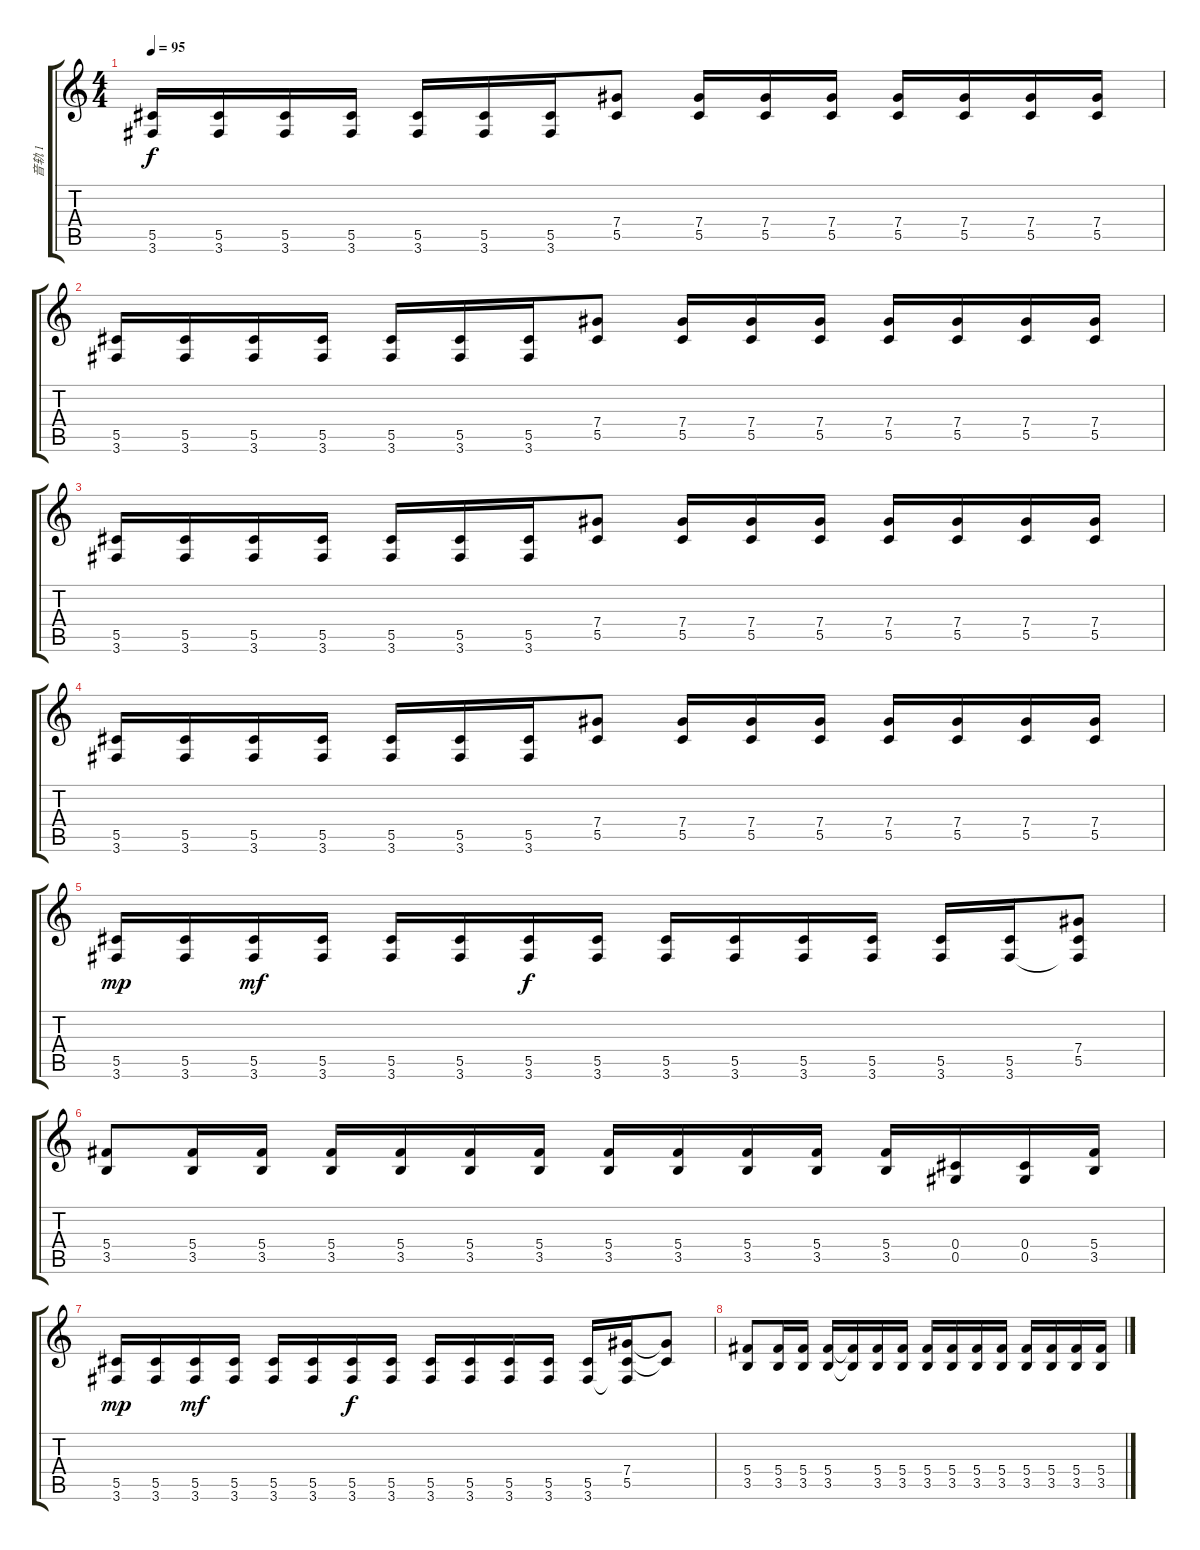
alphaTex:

\track ("音轨 1" "音轨 1") {instrument overdrivenguitar}
\staff {score tabs}
\tuning (Eb4 Bb3 Gb3 Db3 Ab2 Eb2) {hide}
\ts (4 4)
\tempo 95
\clef g2
\ks c
(5.5 3.6).16{dy f volume 16} (5.5 3.6).16 (5.5 3.6).16 (5.5 3.6).16 (5.5 3.6).16 (5.5 3.6).16 (5.5 3.6).16 (7.4 5.5).8 (7.4 5.5).16 (7.4 5.5).16 (7.4 5.5).16 (7.4 5.5).16 (7.4 5.5).16 (7.4 5.5).16 (7.4 5.5).16 |
(5.5 3.6).16{volume 16} (5.5 3.6).16 (5.5 3.6).16 (5.5 3.6).16 (5.5 3.6).16 (5.5 3.6).16 (5.5 3.6).16 (7.4 5.5).8 (7.4 5.5).16 (7.4 5.5).16 (7.4 5.5).16 (7.4 5.5).16 (7.4 5.5).16 (7.4 5.5).16 (7.4 5.5).16 |
(5.5 3.6).16{volume 16} (5.5 3.6).16 (5.5 3.6).16 (5.5 3.6).16 (5.5 3.6).16 (5.5 3.6).16 (5.5 3.6).16 (7.4 5.5).8 (7.4 5.5).16 (7.4 5.5).16 (7.4 5.5).16 (7.4 5.5).16 (7.4 5.5).16 (7.4 5.5).16 (7.4 5.5).16 |
(5.5 3.6).16{volume 16} (5.5 3.6).16 (5.5 3.6).16 (5.5 3.6).16 (5.5 3.6).16 (5.5 3.6).16 (5.5 3.6).16 (7.4 5.5).8 (7.4 5.5).16 (7.4 5.5).16 (7.4 5.5).16 (7.4 5.5).16 (7.4 5.5).16 (7.4 5.5).16 (7.4 5.5).16 |
(5.5 3.6).16{dy mp} (5.5 3.6).16 (5.5 3.6).16{dy mf} (5.5 3.6).16 (5.5 3.6).16 (5.5 3.6).16 (5.5 3.6).16{dy f} (5.5 3.6).16 (5.5 3.6).16 (5.5 3.6).16 (5.5 3.6).16 (5.5 3.6).16 (5.5 3.6).16 (5.5 3.6).16 (7.4 5.5 3.6{t}).8 |
(5.4 3.5).8 (5.4 3.5).16 (5.4 3.5).16 (5.4 3.5).16 (5.4 3.5).16 (5.4 3.5).16 (5.4 3.5).16 (5.4 3.5).16 (5.4 3.5).16 (5.4 3.5).16 (5.4 3.5).16 (5.4 3.5).16 (0.4 0.5).16 (0.4 0.5).16 (5.4 3.5).16 |
(5.5 3.6).16{dy mp} (5.5 3.6).16 (5.5 3.6).16{dy mf} (5.5 3.6).16 (5.5 3.6).16 (5.5 3.6).16 (5.5 3.6).16{dy f} (5.5 3.6).16 (5.5 3.6).16 (5.5 3.6).16 (5.5 3.6).16 (5.5 3.6).16 (5.5 3.6).16 (7.4 5.5 3.6{t}).16 (7.4{t} 5.5{t}).8 |
(5.4 3.5).8 (5.4 3.5).16 (5.4 3.5).16 (5.4 3.5).16 (5.4{t} 3.5{t}).16 (5.4 3.5).16 (5.4 3.5).16 (5.4 3.5).16 (5.4 3.5).16 (5.4 3.5).16 (5.4 3.5).16 (5.4 3.5).16 (5.4 3.5).16 (5.4 3.5).16 (5.4 3.5).16
